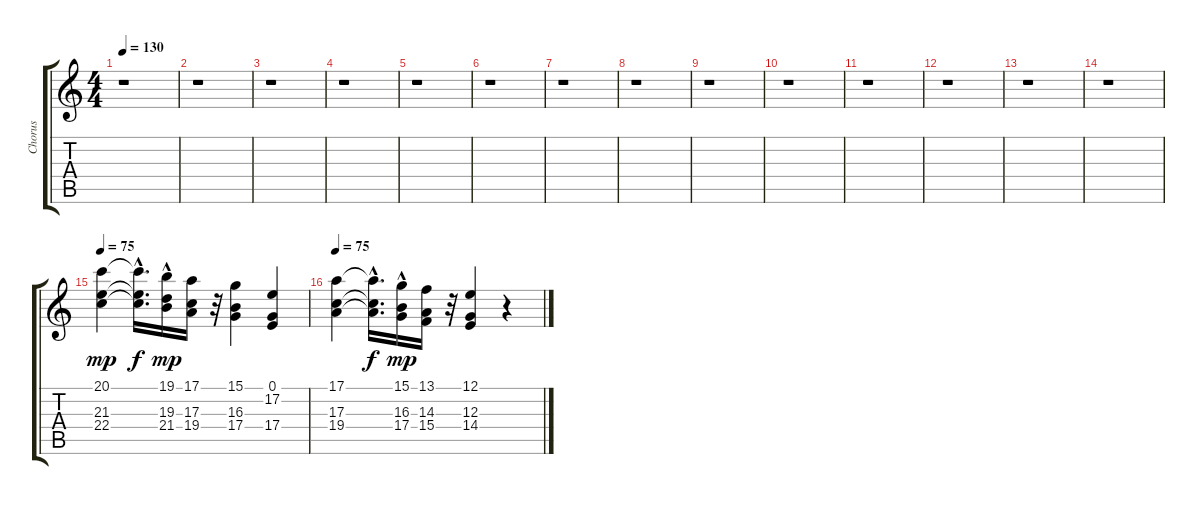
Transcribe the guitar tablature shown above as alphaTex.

\track ("Chorus" "Chorus") {instrument choiraahs}
\staff {score tabs}
\tuning (E4 B3 G3 D3 A2 E2) {hide}
\ts (4 4)
\tempo 130
\clef g2
\ks c
r.1{dy mp} |
r.1 |
r.1 |
r.1 |
r.1 |
r.1 |
r.1 |
r.1 |
r.1 |
r.1 |
r.1 |
r.1 |
r.1 |
r.1 |
\tempo 75
(20.1 21.3 22.4).4 (20.1{hac t} 21.3{hac t} 22.4{hac t}).16{d dy f} (19.1{hac} 19.3{hac} 21.4{hac}).16{dy mp} (17.1 17.3 19.4).16 r.32 (15.1 16.3 17.4).4 (0.1 17.2 17.4).4 |
\tempo 75
(17.1 17.3 19.4).4 (17.1{hac t} 17.3{hac t} 19.4{hac t}).16{d dy f} (15.1{hac} 16.3{hac} 17.4{hac}).16{dy mp} (13.1 14.3 15.4).16 r.32 (12.1 12.3 14.4).4 r.4
